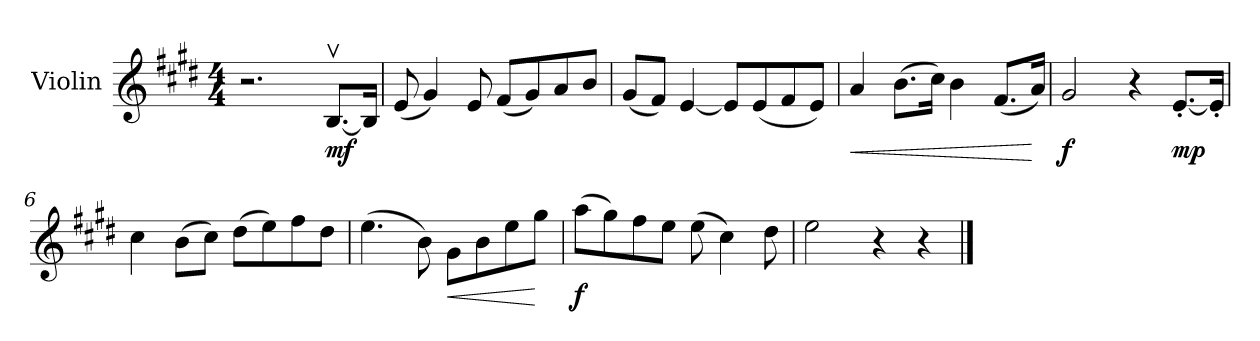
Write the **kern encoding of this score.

**kern	**dynam
*part1	*part1
*staff1	*staff1
*I"Violin	*
*I'Vln.	*
!!LO:PB:g=z
*clefG2	*
*k[f#c#g#d#]	*
*E:	*
*M4/4	*
=1	=1
2.r	.
[<8.Bvi/L	mf
16Bi/Jk]	.
=2	=2
(8ei/	.
4g#i/)	.
8ei/	.
(8f#i/L	.
8g#i/)	.
8ai/	.
8bi/J	.
=3	=3
(8g#i/L	.
8f#i/J)	.
[<4ei/	.
8ei/L]	.
(8ei/	.
8f#i/	.
8ei/J)	.
=4	=4
!	!LO:HP:b
4ai/	<
(8.bi\L	.
16cc#i\Jk)	.
4bi\	.
(8.f#i/L	.
16ai/Jk)	[
=5	=5
2g#i/	f
4r	.
[<8.e'i/L	mp
16e'i/Jk]	.
!!LO:LB:g=z
=6	=6
4cc#i\	.
(8bi\L	.
8cc#i\J)	.
(8dd#i\L	.
8eei\)	.
8ff#i\	.
8dd#i\J	.
=7	=7
(4.eei\	.
8bi\)	.
!	!LO:HP:b
8g#i\L	<
8bi\	.
8eei\	.
8gg#i\J	[
=8	=8
(8aai\L	f
8gg#i\)	.
8ff#i\	.
8eei\J	.
(8eei\	.
4cc#i\)	.
8dd#i\	.
=9	=9
2eei\	.
4r	.
4r	.
==	==
*-	*-
